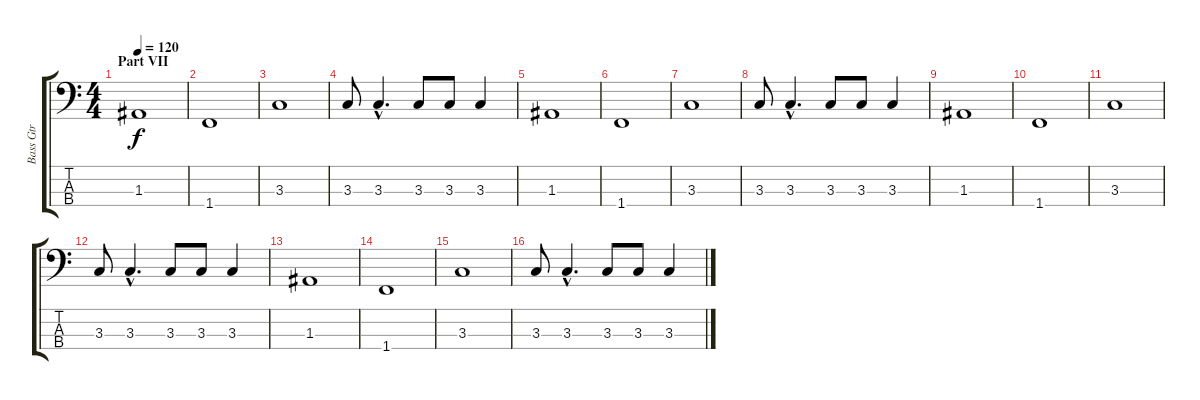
\track ("Bass Gtr" "Bass Gtr") {instrument electricbassfinger}
\staff {score tabs}
\tuning (G2 D2 A1 E1) {hide}
\ts (4 4)
\section ("" "Part VII")
\tempo 120
\clef f4
\ks c
1.3.1{dy f} |
1.4.1 |
3.3.1 |
3.3.8 3.3{hac}.4{d} 3.3.8 3.3.8 3.3.4 |
1.3.1 |
1.4.1 |
3.3.1 |
3.3.8 3.3{hac}.4{d} 3.3.8 3.3.8 3.3.4 |
1.3.1 |
1.4.1 |
3.3.1 |
3.3.8 3.3{hac}.4{d} 3.3.8 3.3.8 3.3.4 |
1.3.1 |
1.4.1 |
3.3.1 |
3.3.8 3.3{hac}.4{d} 3.3.8 3.3.8 3.3.4
